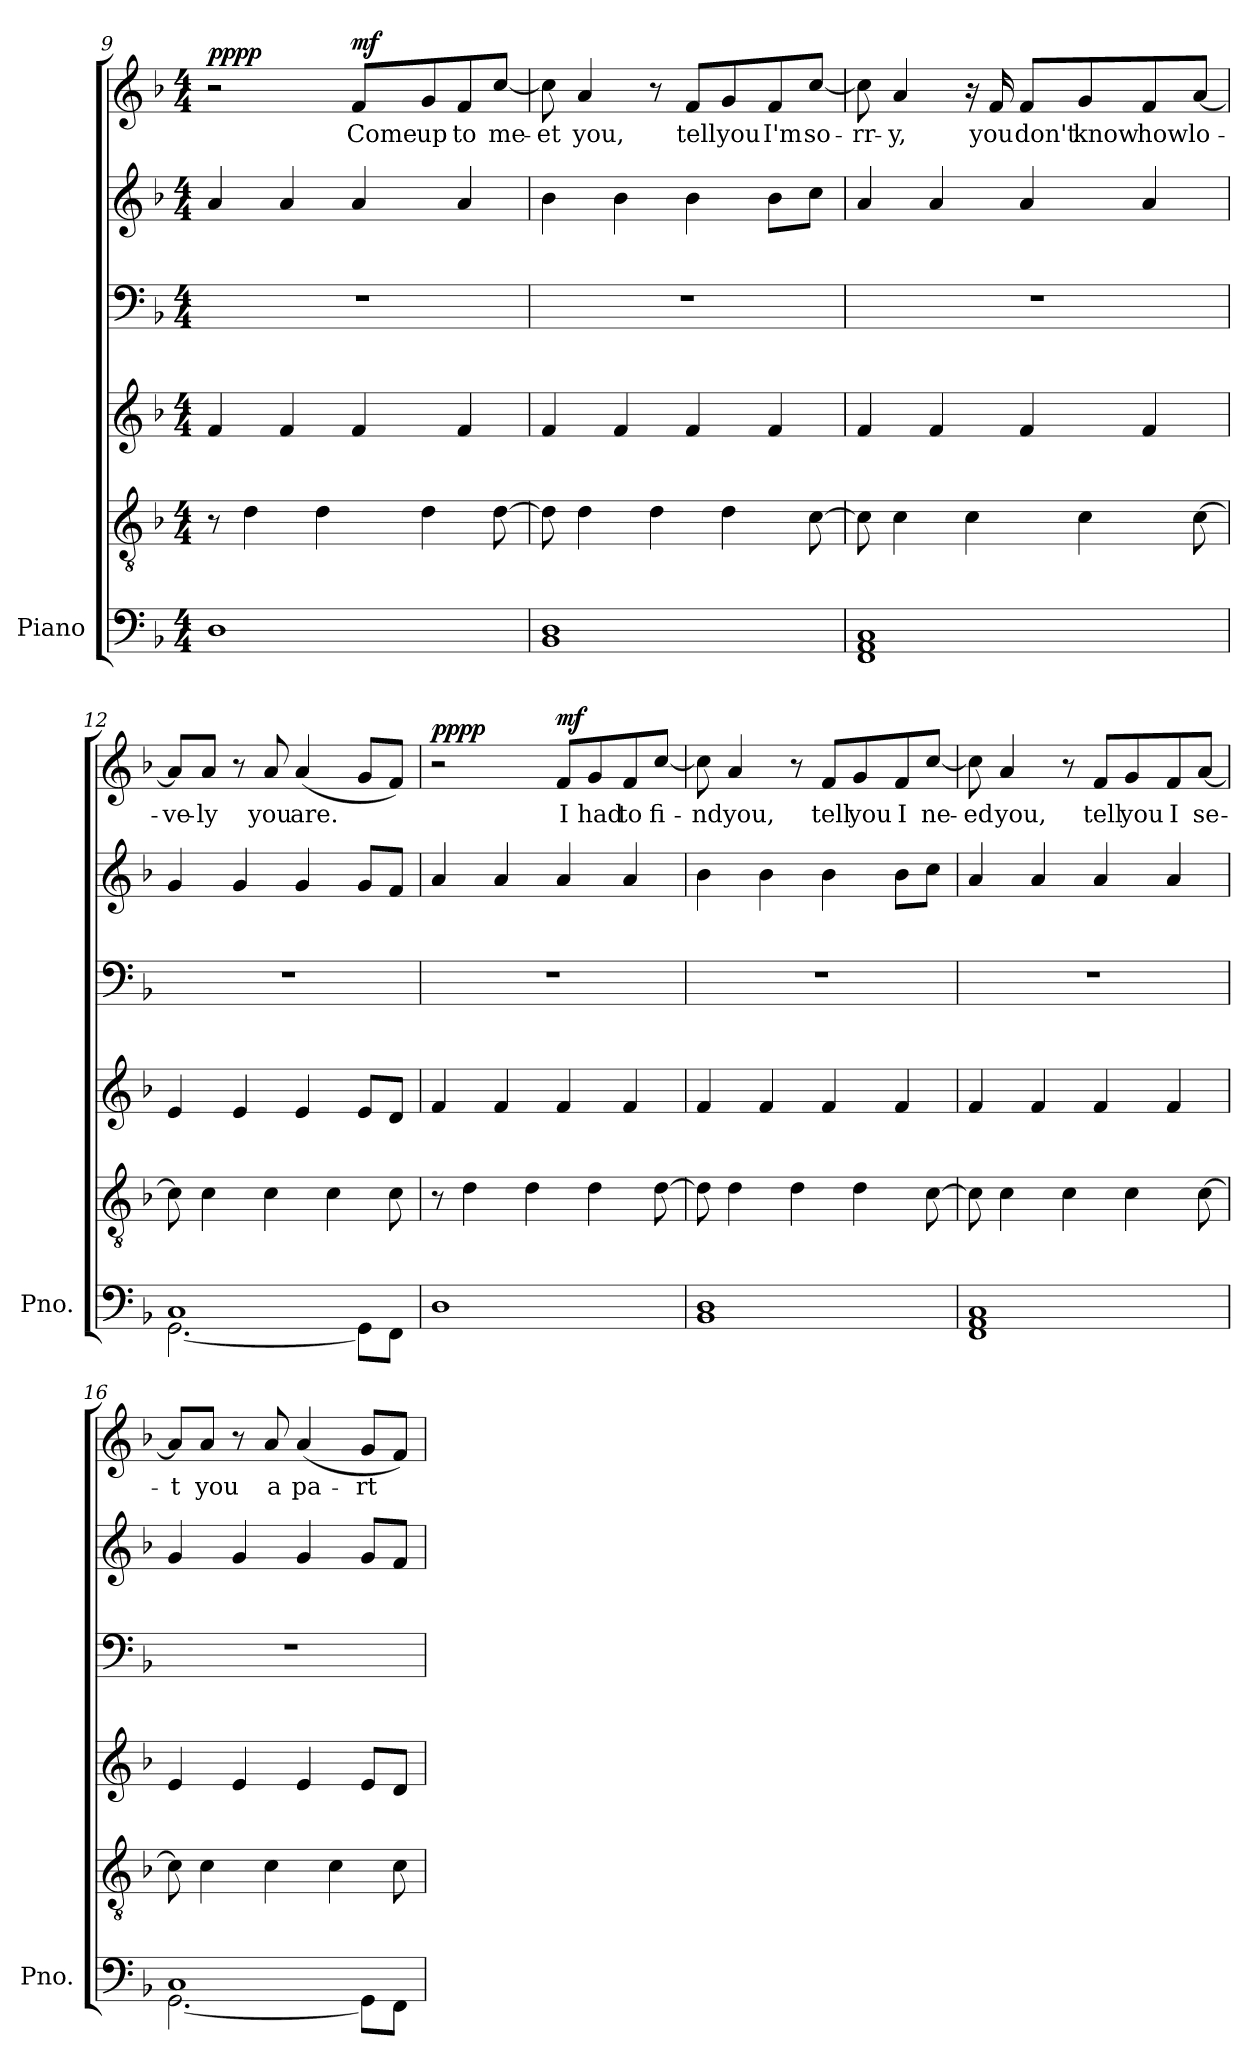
**kern	**kern	**kern	**kern	**kern	**kern	**text	**dynam
*part1	*part1	*part1	*part1	*part1	*part1	*part1	*part1
*staff6	*staff5	*staff4	*staff3	*staff2	*staff1	*staff1	*staff1/2/3/4/5/6
*I"Piano	*	*	*	*	*	*	*
*I'Pno.	*	*	*	*	*	*	*
!!LO:PB:g=z
*clefF4	*clefGv2	*clefG2	*clefF4	*clefG2	*clefG2	*	*
*k[b-]	*k[b-]	*k[b-]	*k[b-]	*k[b-]	*k[b-]	*	*
*M4/4	*M4/4	*M4/4	*M4/4	*M4/4	*M4/4	*	*
=9	=9	=9	=9	=9	=9	=9	=9
!	!	!	!	!	!	!	!LO:DY:b=6
!	!	!	!	!	!	!	!LO:DY:n=1:b=5
!	!	!	!	!	!	!	!LO:DY:n=2:b=4
!	!	!	!	!	!	!	!LO:DY:n=3:b=2
1D	8r	4f/	1r	4a/	2r	.	p p p p
.	4d\	.	.	.	.	.	.
.	.	4f/	.	4a/	.	.	.
.	4d\	.	.	.	.	.	.
!	!	!	!	!	!	!LO:LY:b	!LO:DY:n=4:b
.	.	4f/	.	4a/	8f/L	Come	mf
!	!	!	!	!	!	!LO:LY:b	!
.	4d\	.	.	.	8g/	up	.
!	!	!	!	!	!	!LO:LY:b	!
.	.	4f/	.	4a/	8f/	to	.
!	!	!	!	!	!	!LO:LY:b	!
.	[8d\	.	.	.	[8cc/J	me-	.
=10	=10	=10	=10	=10	=10	=10	=10
!	!	!	!	!	!	!LO:LY:b	!
1BB- 1D	8d\]	4f/	1r	4b-\	8cc\]	-et	.
!	!	!	!	!	!	!LO:LY:b	!
.	4d\	.	.	.	4a/	you,	.
.	.	4f/	.	4b-\	.	.	.
.	4d\	.	.	.	8r	.	.
!	!	!	!	!	!	!LO:LY:b	!
.	.	4f/	.	4b-\	8f/L	tell	.
!	!	!	!	!	!	!LO:LY:b	!
.	4d\	.	.	.	8g/	you	.
!	!	!	!	!	!	!LO:LY:b	!
.	.	4f/	.	8b-\L	8f/	I'm	.
!	!	!	!	!	!	!LO:LY:b	!
.	[8c\	.	.	8cc\J	[8cc/J	so-	.
=11	=11	=11	=11	=11	=11	=11	=11
!	!	!	!	!	!	!LO:LY:b	!
1FF 1AA 1C	8c\]	4f/	1r	4a/	8cc\]	-rr-	.
!	!	!	!	!	!	!LO:LY:b	!
.	4c\	.	.	.	4a/	-y,	.
.	.	4f/	.	4a/	.	.	.
.	4c\	.	.	.	16r	.	.
!	!	!	!	!	!	!LO:LY:b	!
.	.	.	.	.	16f/	you	.
!	!	!	!	!	!	!LO:LY:b	!
.	.	4f/	.	4a/	8f/L	don't	.
!	!	!	!	!	!	!LO:LY:b	!
.	4c\	.	.	.	8g/	know	.
!	!	!	!	!	!	!LO:LY:b	!
.	.	4f/	.	4a/	8f/	how	.
!	!	!	!	!	!	!LO:LY:b	!
.	[8c\	.	.	.	[8a/J	lo-	.
=12	=12	=12	=12	=12	=12	=12	=12
*^	*	*	*	*	*	*	*
!	!	!	!	!	!	!	!LO:LY:b	!
1C	[2.GG\	8c\]	4e/	1r	4g/	8a/L]	ve-	.
!	!	!	!	!	!	!	!LO:LY:b	!
.	.	4c\	.	.	.	8a/J	-ly	.
.	.	.	4e/	.	4g/	8r	.	.
!	!	!	!	!	!	!	!LO:LY:b	!
.	.	4c\	.	.	.	8a/	you	.
!	!	!	!	!	!	!	!LO:LY:b	!
.	.	.	4e/	.	4g/	(<4a/	are.	.
.	.	4c\	.	.	.	.	.	.
.	8GG\L]	.	8e/L	.	8g/L	8g/L	.	.
.	8FF\J	8c\	8d/J	.	8f/J	8f/J)	.	.
!!LO:LB:g=z
=13	=13	=13	=13	=13	=13	=13	=13	=13
!	!	!	!	!	!	!	!	!LO:DY:b=6
!	!	!	!	!	!	!	!	!LO:DY:n=1:b=5
!	!	!	!	!	!	!	!	!LO:DY:n=2:b=4
!	!	!	!	!	!	!	!	!LO:DY:n=3:b=2
*v	*v	*	*	*	*	*	*	*
1D	8r	4f/	1r	4a/	2r	.	p p p p
.	4d\	.	.	.	.	.	.
.	.	4f/	.	4a/	.	.	.
.	4d\	.	.	.	.	.	.
!	!	!	!	!	!	!LO:LY:b	!LO:DY:n=4:b
.	.	4f/	.	4a/	8f/L	I	mf
!	!	!	!	!	!	!LO:LY:b	!
.	4d\	.	.	.	8g/	had	.
!	!	!	!	!	!	!LO:LY:b	!
.	.	4f/	.	4a/	8f/	to	.
!	!	!	!	!	!	!LO:LY:b	!
.	[8d\	.	.	.	[8cc/J	fi-	.
=14	=14	=14	=14	=14	=14	=14	=14
!	!	!	!	!	!	!LO:LY:b	!
1BB- 1D	8d\]	4f/	1r	4b-\	8cc\]	-nd	.
!	!	!	!	!	!	!LO:LY:b	!
.	4d\	.	.	.	4a/	you,	.
.	.	4f/	.	4b-\	.	.	.
.	4d\	.	.	.	8r	.	.
!	!	!	!	!	!	!LO:LY:b	!
.	.	4f/	.	4b-\	8f/L	tell	.
!	!	!	!	!	!	!LO:LY:b	!
.	4d\	.	.	.	8g/	you	.
!	!	!	!	!	!	!LO:LY:b	!
.	.	4f/	.	8b-\L	8f/	I	.
!	!	!	!	!	!	!LO:LY:b	!
.	[8c\	.	.	8cc\J	[8cc/J	ne-	.
=15	=15	=15	=15	=15	=15	=15	=15
!	!	!	!	!	!	!LO:LY:b	!
1FF 1AA 1C	8c\]	4f/	1r	4a/	8cc\]	-ed	.
!	!	!	!	!	!	!LO:LY:b	!
.	4c\	.	.	.	4a/	you,	.
.	.	4f/	.	4a/	.	.	.
.	4c\	.	.	.	8r	.	.
!	!	!	!	!	!	!LO:LY:b	!
.	.	4f/	.	4a/	8f/L	tell	.
!	!	!	!	!	!	!LO:LY:b	!
.	4c\	.	.	.	8g/	you	.
!	!	!	!	!	!	!LO:LY:b	!
.	.	4f/	.	4a/	8f/	I	.
!	!	!	!	!	!	!LO:LY:b	!
.	[8c\	.	.	.	[8a/J	se-	.
=16	=16	=16	=16	=16	=16	=16	=16
*^	*	*	*	*	*	*	*
!	!	!	!	!	!	!	!LO:LY:b	!
1C	[2.GG\	8c\]	4e/	1r	4g/	8a/L]	-t	.
!	!	!	!	!	!	!	!LO:LY:b	!
.	.	4c\	.	.	.	8a/J	you	.
.	.	.	4e/	.	4g/	8r	.	.
!	!	!	!	!	!	!	!LO:LY:b	!
.	.	4c\	.	.	.	8a/	a	.
!	!	!	!	!	!	!	!LO:LY:b	!
.	.	.	4e/	.	4g/	(<4a/	pa-	.
.	.	4c\	.	.	.	.	.	.
!	!	!	!	!	!	!	!LO:LY:b	!
.	8GG\L]	.	8e/L	.	8g/L	8g/L	-rt	.
.	8FF\J	8c\	8d/J	.	8f/J	8f/J)	.	.
*v	*v	*	*	*	*	*	*	*
=	=	=	=	=	=	=	=
*-	*-	*-	*-	*-	*-	*-	*-
